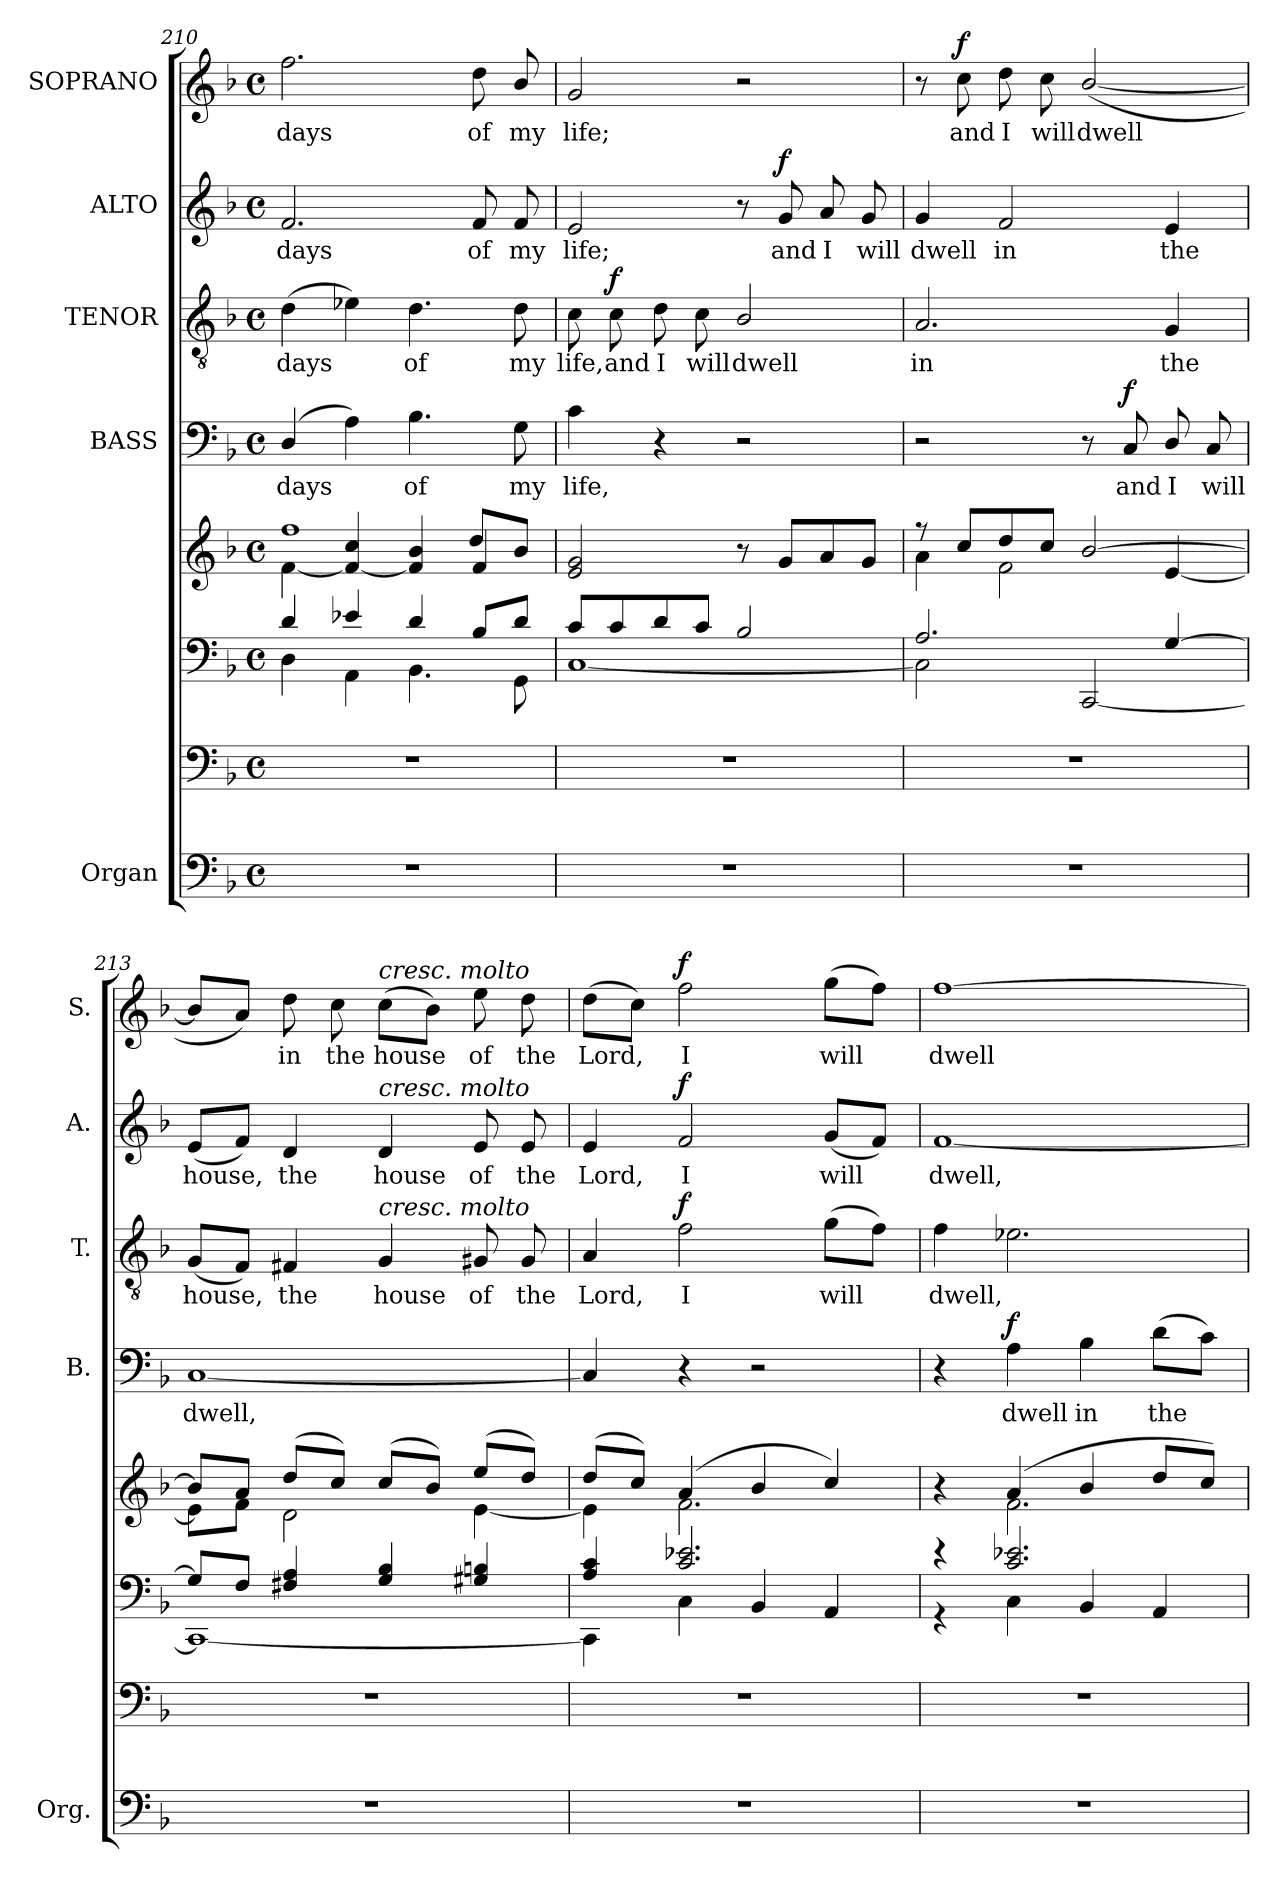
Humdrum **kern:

**kern	**kern	**kern	**kern	**kern	**text	**dynam	**kern	**text	**dynam	**kern	**text	**dynam	**kern	**text	**dynam
*part5	*part5	*part5	*part5	*part4	*part4	*part4	*part3	*part3	*part3	*part2	*part2	*part2	*part1	*part1	*part1
*staff8	*staff7	*staff6	*staff5	*staff4	*staff4	*staff4	*staff3	*staff3	*staff3	*staff2	*staff2	*staff2	*staff1	*staff1	*staff1
*I"Organ	*	*	*	*I"BASS	*	*	*I"TENOR	*	*	*I"ALTO	*	*	*I"SOPRANO	*	*
*I'Org.	*	*	*	*I'B.	*	*	*I'T.	*	*	*I'A.	*	*	*I'S.	*	*
*clefF4	*clefF4	*clefF4	*clefG2	*clefF4	*	*	*clefGv2	*	*	*clefG2	*	*	*clefG2	*	*
*	*	*	*	*	*	*	*ITrd7c12	*	*	*	*	*	*	*	*
*k[b-]	*k[b-]	*k[b-]	*k[b-]	*k[b-]	*	*	*k[b-]	*	*	*k[b-]	*	*	*k[b-]	*	*
*F:	*F:	*F:	*F:	*F:	*	*	*F:	*	*	*F:	*	*	*F:	*	*
*M4/4	*M4/4	*M4/4	*M4/4	*M4/4	*	*	*M4/4	*	*	*M4/4	*	*	*M4/4	*	*
*met(c)	*met(c)	*met(c)	*met(c)	*met(c)	*	*	*met(c)	*	*	*met(c)	*	*	*met(c)	*	*
=210	=210	=210	=210	=210	=210	=210	=210	=210	=210	=210	=210	=210	=210	=210	=210
*	*	*^	*^	*	*	*	*	*	*	*	*	*	*	*	*
*	*	*	*	*	*^	*	*	*	*	*	*	*	*	*	*	*	*
!	!	!	!	!	!	!	!	!LO:LY:b:color=#000000	!	!	!	!	!	!	!	!	!	!
!	!	!	!	!	!	!	!	!	!	!	!LO:LY:b:color=#000000	!	!	!	!	!	!	!
!	!	!	!	!	!	!	!	!	!	!	!	!	!	!LO:LY:b:color=#000000	!	!	!	!
!	!	!	!	!	!	!	!	!	!	!	!	!	!	!	!	!	!LO:LY:b:color=#000000	!
1r	1r	4di/	4Di\	1ffi	[4fi\	2ryy	(4Di/	days	.	(4Di\	days	.	2.fi/	days	.	2.ffi\	days	.
.	.	4e-Xi/	4AAi\	.	4fi/_ 4cci	.	4Ai\)	.	.	4E-Xi\)	.	.	.	.	.	.	.	.
!	!	!	!	!	!	!	!	!LO:LY:b:color=#000000	!	!	!	!	!	!	!	!	!	!
!	!	!	!	!	!	!	!	!	!	!	!LO:LY:b:color=#000000	!	!	!	!	!	!	!
.	.	4di/	4.BB-i\	.	4fi/] 4b-i	4ryy	4.B-i\	of	.	4.Di\	of	.	.	.	.	.	.	.
!	!	!	!	!	!	!	!	!	!	!	!	!	!	!LO:LY:b:color=#000000	!	!	!	!
!	!	!	!	!	!	!	!	!	!	!	!	!	!	!	!	!	!LO:LY:b:color=#000000	!
.	.	8B-i/L	.	.	4fi/	8ddi/L	.	.	.	.	.	.	8fi/	of	.	8ddi\	of	.
!	!	!	!	!	!	!	!	!LO:LY:b:color=#000000	!	!	!	!	!	!	!	!	!	!
!	!	!	!	!	!	!	!	!	!	!	!LO:LY:b:color=#000000	!	!	!	!	!	!	!
!	!	!	!	!	!	!	!	!	!	!	!	!	!	!LO:LY:b:color=#000000	!	!	!	!
!	!	!	!	!	!	!	!	!	!	!	!	!	!	!	!	!	!LO:LY:b:color=#000000	!
.	.	8di/J	8GGi\	.	.	8b-i/J	8Gi\	my	.	8Di\	my	.	8fi/	my	.	8b-i/	my	.
*	*	*	*	*v	*v	*v	*	*	*	*	*	*	*	*	*	*	*	*
=211	=211	=211	=211	=211	=211	=211	=211	=211	=211	=211	=211	=211	=211	=211	=211	=211
*	*	*	*	*^	*	*	*	*	*	*	*	*	*	*	*	*
*	*	*	*	*	*^	*	*	*	*	*	*	*	*	*	*	*	*
!	!	!	!	!	!	!	!	!LO:LY:b:color=#000000	!	!	!	!	!	!	!	!	!	!
*	*	*	*	*v	*v	*v	*	*	*	*	*	*	*	*	*	*	*	*
*	*	*	*	*^	*	*	*	*	*	*	*	*	*	*	*	*
*	*	*	*	*	*^	*	*	*	*	*	*	*	*	*	*	*	*
!	!	!	!	!	!	!	!	!	!	!	!LO:LY:b:color=#000000	!	!	!	!	!	!	!
*	*	*	*	*v	*v	*v	*	*	*	*	*	*	*	*	*	*	*	*
*	*	*	*	*^	*	*	*	*	*	*	*	*	*	*	*	*
*	*	*	*	*	*^	*	*	*	*	*	*	*	*	*	*	*	*
!	!	!	!	!	!	!	!	!	!	!	!	!	!	!LO:LY:b:color=#000000	!	!	!	!
*	*	*	*	*v	*v	*v	*	*	*	*	*	*	*	*	*	*	*	*
*	*	*	*	*^	*	*	*	*	*	*	*	*	*	*	*	*
*	*	*	*	*	*^	*	*	*	*	*	*	*	*	*	*	*	*
!	!	!	!	!	!	!	!	!	!	!	!	!	!	!	!	!	!LO:LY:b:color=#000000	!
*	*	*	*	*v	*v	*v	*	*	*	*	*	*	*	*	*	*	*	*
1r	1r	8ci/L	[1Ci	2ei/ 2gi	4ci\	life,	.	8Ci\	life,	.	2ei/	life;	.	2gi/	life;	.
!	!	!	!	!	!	!	!	!	!LO:LY:b:color=#000000	!	!	!	!	!	!	!
.	.	8ci/	.	.	.	.	.	8Ci\	and	f	.	.	.	.	.	.
!	!	!	!	!	!	!	!	!	!LO:LY:b:color=#000000	!	!	!	!	!	!	!
.	.	8di/	.	.	4r	.	.	8Di\	I	.	.	.	.	.	.	.
!	!	!	!	!	!	!	!	!	!LO:LY:b:color=#000000	!	!	!	!	!	!	!
.	.	8ci/J	.	.	.	.	.	8Ci\	will	.	.	.	.	.	.	.
!	!	!	!	!	!	!	!	!	!LO:LY:b:color=#000000	!	!	!	!	!	!	!
.	.	2B-i/	.	8r	2r	.	.	2BB-i/	dwell	.	8r	.	.	2r	.	.
!	!	!	!	!	!	!	!	!	!	!	!	!LO:LY:b:color=#000000	!	!	!	!
.	.	.	.	8gi/L	.	.	.	.	.	.	8gi/	and	f	.	.	.
!	!	!	!	!	!	!	!	!	!	!	!	!LO:LY:b:color=#000000	!	!	!	!
.	.	.	.	8ai/	.	.	.	.	.	.	8ai/	I	.	.	.	.
!	!	!	!	!	!	!	!	!	!	!	!	!LO:LY:b:color=#000000	!	!	!	!
.	.	.	.	8gi/J	.	.	.	.	.	.	8gi/	will	.	.	.	.
=212	=212	=212	=212	=212	=212	=212	=212	=212	=212	=212	=212	=212	=212	=212	=212	=212
*	*	*	*	*^	*	*	*	*	*	*	*	*	*	*	*	*
!	!	!	!	!	!	!	!	!	!	!LO:LY:b:color=#000000	!	!	!	!	!	!	!
!	!	!	!	!	!	!	!	!	!	!	!	!	!LO:LY:b:color=#000000	!	!	!	!
1r	1r	2.Ai/	2Ci\]	8r	4ai\	2r	.	.	2.AAi/	in	.	4gi/	dwell	.	8r	.	.
!	!	!	!	!	!	!	!	!	!	!	!	!	!	!	!	!LO:LY:b:color=#000000	!
.	.	.	.	8cci/L	.	.	.	.	.	.	.	.	.	.	8cci\	and	f
!	!	!	!	!	!	!	!	!	!	!	!	!	!LO:LY:b:color=#000000	!	!	!	!
!	!	!	!	!	!	!	!	!	!	!	!	!	!	!	!	!LO:LY:b:color=#000000	!
.	.	.	.	8ddi/	2fi\	.	.	.	.	.	.	2fi/	in	.	8ddi\	I	.
!	!	!	!	!	!	!	!	!	!	!	!	!	!	!	!	!LO:LY:b:color=#000000	!
.	.	.	.	8cci/J	.	.	.	.	.	.	.	.	.	.	8cci\	will	.
!	!	!	!	!	!	!	!	!	!	!	!	!	!	!	!	!LO:LY:b:color=#000000	!
.	.	.	[2CCi/	[2b-i/	.	8r	.	.	.	.	.	.	.	.	([2b-i/	dwell	.
!	!	!	!	!	!	!	!LO:LY:b:color=#000000	!	!	!	!	!	!	!	!	!	!
.	.	.	.	.	.	8Ci/	and	f	.	.	.	.	.	.	.	.	.
!	!	!	!	!	!	!	!LO:LY:b:color=#000000	!	!	!	!	!	!	!	!	!	!
!	!	!	!	!	!	!	!	!	!	!LO:LY:b:color=#000000	!	!	!	!	!	!	!
!	!	!	!	!	!	!	!	!	!	!	!	!	!LO:LY:b:color=#000000	!	!	!	!
.	.	[4Gi/	.	.	[4ei/	8Di/	I	.	4GGi/	the	.	4ei/	the	.	.	.	.
!	!	!	!	!	!	!	!LO:LY:b:color=#000000	!	!	!	!	!	!	!	!	!	!
.	.	.	.	.	.	8Ci/	will	.	.	.	.	.	.	.	.	.	.
!!LO:LB:g=z
=213	=213	=213	=213	=213	=213	=213	=213	=213	=213	=213	=213	=213	=213	=213	=213	=213	=213
!	!	!	!	!	!	!	!LO:LY:b:color=#000000	!	!	!	!	!	!	!	!	!	!
!	!	!	!	!	!	!	!	!	!	!LO:LY:b:color=#000000	!	!	!	!	!	!	!
!	!	!	!	!	!	!	!	!	!	!	!	!	!LO:LY:b:color=#000000	!	!	!	!
1r	1r	8Gi/L]	1CCi_	8b-i/L]	8ei\L]	[1Ci	dwell,	.	(8GGi/L	house,	.	(8ei/L	house,	.	8b-i/L]	.	.
.	.	8Fi/J	.	8ai/J	8fi\J	.	.	.	8FFi/J)	.	.	8fi/J)	.	.	8ai/J)	.	.
!	!	!	!	!	!	!	!	!	!	!LO:LY:b:color=#000000	!	!	!	!	!	!	!
!	!	!	!	!	!	!	!	!	!	!	!	!	!LO:LY:b:color=#000000	!	!	!	!
!	!	!	!	!	!	!	!	!	!	!	!	!	!	!	!	!LO:LY:b:color=#000000	!
.	.	4F#Xi/ 4Ai	.	(8ddi/L	2di\	.	.	.	4FF#Xi/	the	.	4di/	the	.	8ddi\	in	.
!	!	!	!	!	!	!	!	!	!	!	!	!	!	!	!	!LO:LY:b:color=#000000	!
.	.	.	.	8cci/J)	.	.	.	.	.	.	.	.	.	.	8cci\	the	.
!	!	!	!	!	!	!	!	!	!	!LO:LY:b:color=#000000	!	!	!	!	!	!	!
!	!	!	!	!	!	!	!	!	!	!	!	!	!LO:LY:b:color=#000000	!	!	!	!
!	!	!	!	!	!	!	!	!	!	!	!	!	!	!	!LO:TX:a:i:t=cresc. molto	!	!
!	!	!	!	!	!	!	!	!	!	!	!	!LO:TX:a:i:t=cresc. molto	!	!	!	!	!
!	!	!	!	!	!	!	!	!	!LO:TX:a:i:t=cresc. molto	!	!	!	!	!	!	!	!
!	!	!	!	!	!	!	!	!	!	!	!	!	!	!	!	!LO:LY:b:color=#000000	!
.	.	4Gi/ 4B-i	.	(8cci/L	.	.	.	.	4GGi/	house	.	4di/	house	.	(8cci\L	house	.
.	.	.	.	8b-i/J)	.	.	.	.	.	.	.	.	.	.	8b-i\J)	.	.
!	!	!	!	!	!	!	!	!	!	!LO:LY:b:color=#000000	!	!	!	!	!	!	!
!	!	!	!	!	!	!	!	!	!	!	!	!	!LO:LY:b:color=#000000	!	!	!	!
!	!	!	!	!	!	!	!	!	!	!	!	!	!	!	!	!LO:LY:b:color=#000000	!
.	.	4G#Xi/ 4Bni	.	(8eei/L	[4ei\	.	.	.	8GG#Xi/	of	.	8ei/	of	.	8eei\	of	.
!	!	!	!	!	!	!	!	!	!	!LO:LY:b:color=#000000	!	!	!	!	!	!	!
!	!	!	!	!	!	!	!	!	!	!	!	!	!LO:LY:b:color=#000000	!	!	!	!
!	!	!	!	!	!	!	!	!	!	!	!	!	!	!	!	!LO:LY:b:color=#000000	!
.	.	.	.	8ddi/J)	.	.	.	.	8GG#i/	the	.	8ei/	the	.	8ddi\	the	.
=214	=214	=214	=214	=214	=214	=214	=214	=214	=214	=214	=214	=214	=214	=214	=214	=214	=214
!	!	!	!	!	!	!	!	!	!	!LO:LY:b:color=#000000	!	!	!	!	!	!	!
!	!	!	!	!	!	!	!	!	!	!	!	!	!LO:LY:b:color=#000000	!	!	!	!
!	!	!	!	!	!	!	!	!	!	!	!	!	!	!	!	!LO:LY:b:color=#000000	!
1r	1r	4Ai/ 4ci	4CCi\]	(8ddi/L	4ei\]	4Ci/]	.	.	4AAi/	Lord,	.	4ei/	Lord,	.	(8ddi\L	Lord,	.
.	.	.	.	8cci/J)	.	.	.	.	.	.	.	.	.	.	8cci\J)	.	.
!	!	!	!	!	!	!	!	!	!	!LO:LY:b:color=#000000	!	!	!	!	!	!	!
!	!	!	!	!	!	!	!	!	!	!	!	!	!LO:LY:b:color=#000000	!	!	!	!
!	!	!	!	!	!	!	!	!	!	!	!	!	!	!	!	!LO:LY:b:color=#000000	!
.	.	2.ci/ 2.e-Xi	4Ci\	(4ai/	2.fi\	4r	.	.	2Fi\	I	f	2fi/	I	f	2ffi\	I	f
.	.	.	4BB-i/	4b-i/	.	2r	.	.	.	.	.	.	.	.	.	.	.
!	!	!	!	!	!	!	!	!	!	!LO:LY:b:color=#000000	!	!	!	!	!	!	!
!	!	!	!	!	!	!	!	!	!	!	!	!	!LO:LY:b:color=#000000	!	!	!	!
!	!	!	!	!	!	!	!	!	!	!	!	!	!	!	!	!LO:LY:b:color=#000000	!
.	.	.	4AAi/	4cci/)	.	.	.	.	(8Gi\L	will	.	(8gi/L	will	.	(8ggi\L	will	.
.	.	.	.	.	.	.	.	.	8Fi\J)	.	.	8fi/J)	.	.	8ffi\J)	.	.
=215	=215	=215	=215	=215	=215	=215	=215	=215	=215	=215	=215	=215	=215	=215	=215	=215	=215
!	!	!	!	!	!	!	!	!	!	!LO:LY:b:color=#000000	!	!	!	!	!	!	!
!	!	!	!	!	!	!	!	!	!	!	!	!	!LO:LY:b:color=#000000	!	!	!	!
!	!	!	!	!	!	!	!	!	!	!	!	!	!	!	!	!LO:LY:b:color=#000000	!
1r	1r	4r	4r	4r	4ryy	4r	.	.	4Fi\	dwell,	.	[1fi	dwell,	.	[1ffi	dwell	.
!	!	!	!	!	!	!	!LO:LY:b:color=#000000	!	!	!	!	!	!	!	!	!	!
.	.	2.ci/ 2.e-Xi	4Ci\	(4ai/	2.fi\	4Ai\	dwell	f	2.E-Xi\	.	.	.	.	.	.	.	.
!	!	!	!	!	!	!	!LO:LY:b:color=#000000	!	!	!	!	!	!	!	!	!	!
.	.	.	4BB-i/	4b-i/	.	4B-i\	in	.	.	.	.	.	.	.	.	.	.
!	!	!	!	!	!	!	!LO:LY:b:color=#000000	!	!	!	!	!	!	!	!	!	!
.	.	.	4AAi/	8ddi/L	.	(8di\L	the	.	.	.	.	.	.	.	.	.	.
.	.	.	.	8cci/J)	.	8ci\J)	.	.	.	.	.	.	.	.	.	.	.
*	*	*v	*v	*	*	*	*	*	*	*	*	*	*	*	*	*	*
*	*	*	*v	*v	*	*	*	*	*	*	*	*	*	*	*	*
=	=	=	=	=	=	=	=	=	=	=	=	=	=	=	=
*-	*-	*-	*-	*-	*-	*-	*-	*-	*-	*-	*-	*-	*-	*-	*-
